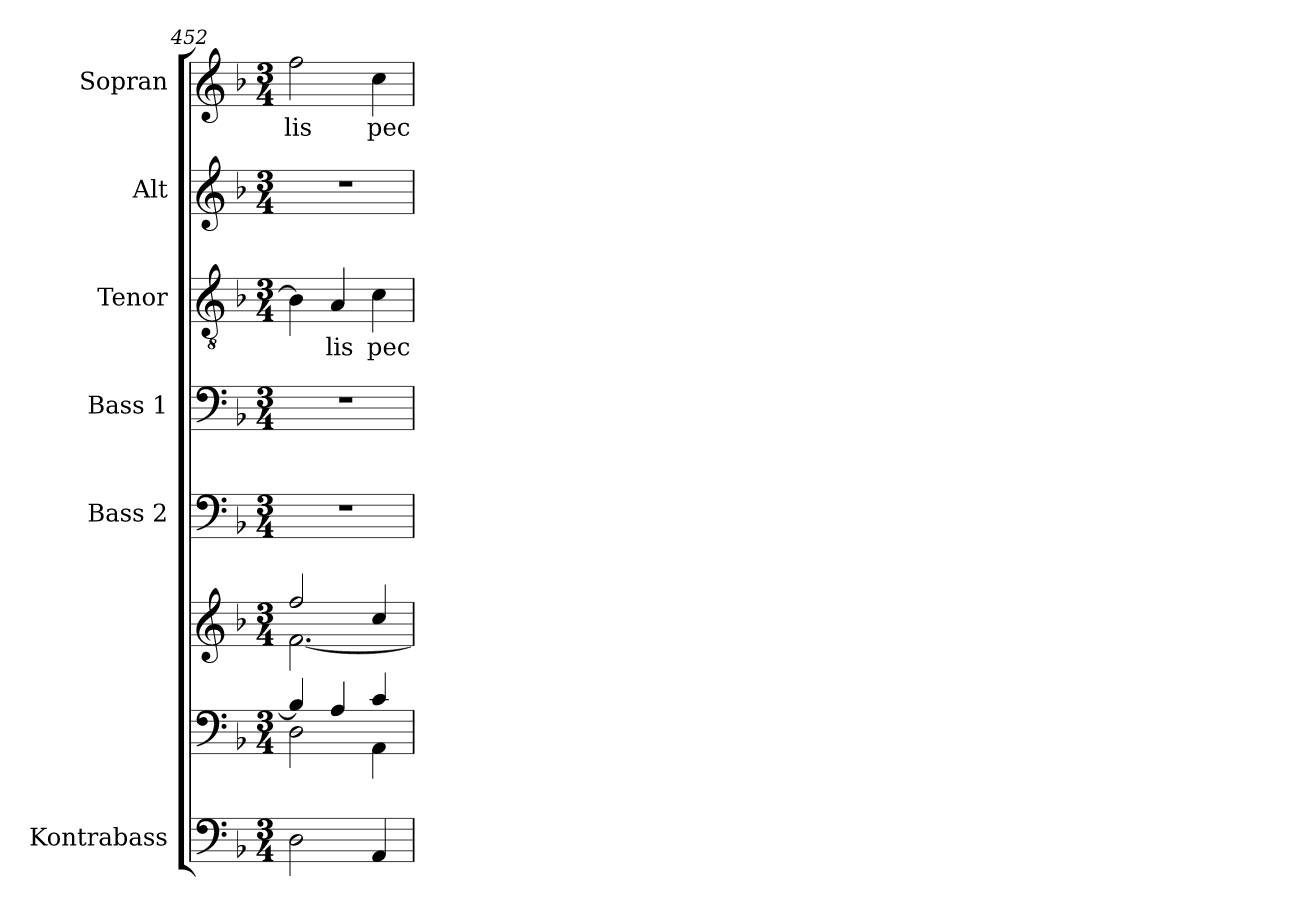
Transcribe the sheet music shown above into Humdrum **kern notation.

**kern	**kern	**kern	**kern	**kern	**kern	**text	**kern	**kern	**text
*part7	*part6	*part6	*part5	*part4	*part3	*part3	*part2	*part1	*part1
*staff8	*staff7	*staff6	*staff5	*staff4	*staff3	*staff3	*staff2	*staff1	*staff1
*I"Kontrabass	*	*	*I"Bass 2	*I"Bass 1	*I"Tenor	*	*I"Alt	*I"Sopran	*
*I'Kb.	*	*	*I'B. 2	*I'B. 1	*I'T.	*	*I'A.	*I'S.	*
*clefF4	*clefF4	*clefG2	*clefF4	*clefF4	*clefGv2	*	*clefG2	*clefG2	*
*ITrd7c12	*	*	*	*	*	*	*	*	*
*k[b-]	*k[b-]	*k[b-]	*k[b-]	*k[b-]	*k[b-]	*	*k[b-]	*k[b-]	*
*F:	*F:	*F:	*F:	*F:	*F:	*	*F:	*F:	*
*M3/4	*M3/4	*M3/4	*M3/4	*M3/4	*M3/4	*	*M3/4	*M3/4	*
=452	=452	=452	=452	=452	=452	=452	=452	=452	=452
*	*^	*^	*	*	*	*	*	*	*
!	!	!	!	!	!	!	!	!	!	!	!LO:LY:b
2DD\	4B-/]	2D\	2ff/	[<2.f\	2.r	2.r	4B-\]	.	2.r	2ff\	-lis
!	!	!	!	!	!	!	!	!LO:LY:b	!	!	!
.	4A/	.	.	.	.	.	4A/	-lis	.	.	.
!	!	!	!	!	!	!	!	!LO:LY:b	!	!	!LO:LY:b
4AAA/	4c/	4AA\	4cc/	.	.	.	4c\	pec-	.	4cc\	pec-
*	*v	*v	*	*	*	*	*	*	*	*	*
*	*	*v	*v	*	*	*	*	*	*	*
=	=	=	=	=	=	=	=	=	=
*-	*-	*-	*-	*-	*-	*-	*-	*-	*-
